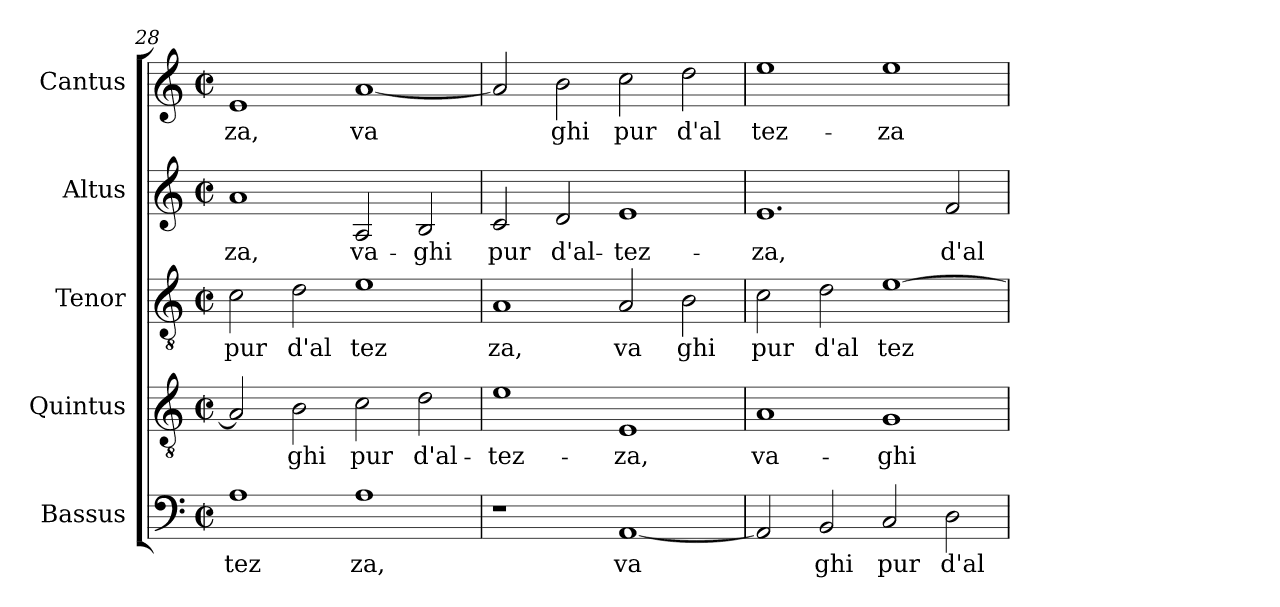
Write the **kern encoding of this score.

**kern	**text	**kern	**text	**kern	**text	**kern	**text	**kern	**text
*part5	*part5	*part4	*part4	*part3	*part3	*part2	*part2	*part1	*part1
*staff5	*staff5	*staff4	*staff4	*staff3	*staff3	*staff2	*staff2	*staff1	*staff1
*I"Bassus	*	*I"Quintus	*	*I"Tenor	*	*I"Altus	*	*I"Cantus	*
*clefF4	*	*clefGv2	*	*clefGv2	*	*clefG2	*	*clefG2	*
*k[]	*	*k[]	*	*k[]	*	*k[]	*	*k[]	*
*C:	*	*C:	*	*C:	*	*C:	*	*C:	*
*M2/2	*	*M2/2	*	*M2/2	*	*M2/2	*	*M2/2	*
*met(c|)	*	*met(c|)	*	*met(c|)	*	*met(c|)	*	*met(c|)	*
=28	=28	=28	=28	=28	=28	=28	=28	=28	=28
!	!LO:LY:b:cj	!	!LO:LY:b:cj	!	!LO:LY:b	!	!LO:LY:b:cj	!	!LO:LY:b:cj
1A	tez	2A/]	--	2c\	pur	1a	-za,	1e	za,
!	!	!	!LO:LY:b:cj	!	!LO:LY:b	!	!	!	!
.	.	2B\	-ghi	2d\	d'al	.	.	.	.
!	!LO:LY:b:cj	!	!LO:LY:b:cj	!	!LO:LY:b	!	!LO:LY:b:cj	!	!LO:LY:b:cj
1A	za,	2c\	pur	1e	tez	2A/	va-	[<1a	va
!	!	!	!LO:LY:b:cj	!	!	!	!LO:LY:b:cj	!	!
.	.	2d\	d'al-	.	.	2B/	-ghi	.	.
=29	=29	=29	=29	=29	=29	=29	=29	=29	=29
!	!	!	!LO:LY:b:cj	!	!LO:LY:b	!	!LO:LY:b:cj	!	!LO:LY:b:cj
1r	.	1e	-tez-	1A	za,	2c/	pur	2a/]	.
!	!	!	!	!	!	!	!LO:LY:b:cj	!	!LO:LY:b:cj
.	.	.	.	.	.	2d/	d'al-	2b\	ghi
!	!LO:LY:b:cj	!	!LO:LY:b:cj	!	!LO:LY:b	!	!LO:LY:b:cj	!	!LO:LY:b:cj
[<1AA	va	1E	-za,	2A/	va	1e	-tez-	2cc\	pur
!	!	!	!	!	!LO:LY:b	!	!	!	!LO:LY:b:cj
.	.	.	.	2B\	ghi	.	.	2dd\	d'al
!!LO:PB:g=z
=30	=30	=30	=30	=30	=30	=30	=30	=30	=30
!	!LO:LY:b:cj	!	!LO:LY:b:cj	!	!LO:LY:b	!	!LO:LY:b:cj	!	!LO:LY:b:cj
2AA/]	.	1A	va-	2c\	pur	1.e	-za,	1ee	tez-
!	!LO:LY:b:cj	!	!	!	!LO:LY:b	!	!	!	!
2BB/	ghi	.	.	2d\	d'al	.	.	.	.
!	!LO:LY:b:cj	!	!LO:LY:b:cj	!	!LO:LY:b	!	!	!	!LO:LY:b:cj
2C/	pur	1G	-ghi	[>1e	tez	.	.	1ee	-za
!	!LO:LY:b:cj	!	!	!	!	!	!LO:LY:b:cj	!	!
2D\	d'al	.	.	.	.	2f/	d'al	.	.
=	=	=	=	=	=	=	=	=	=
*-	*-	*-	*-	*-	*-	*-	*-	*-	*-
